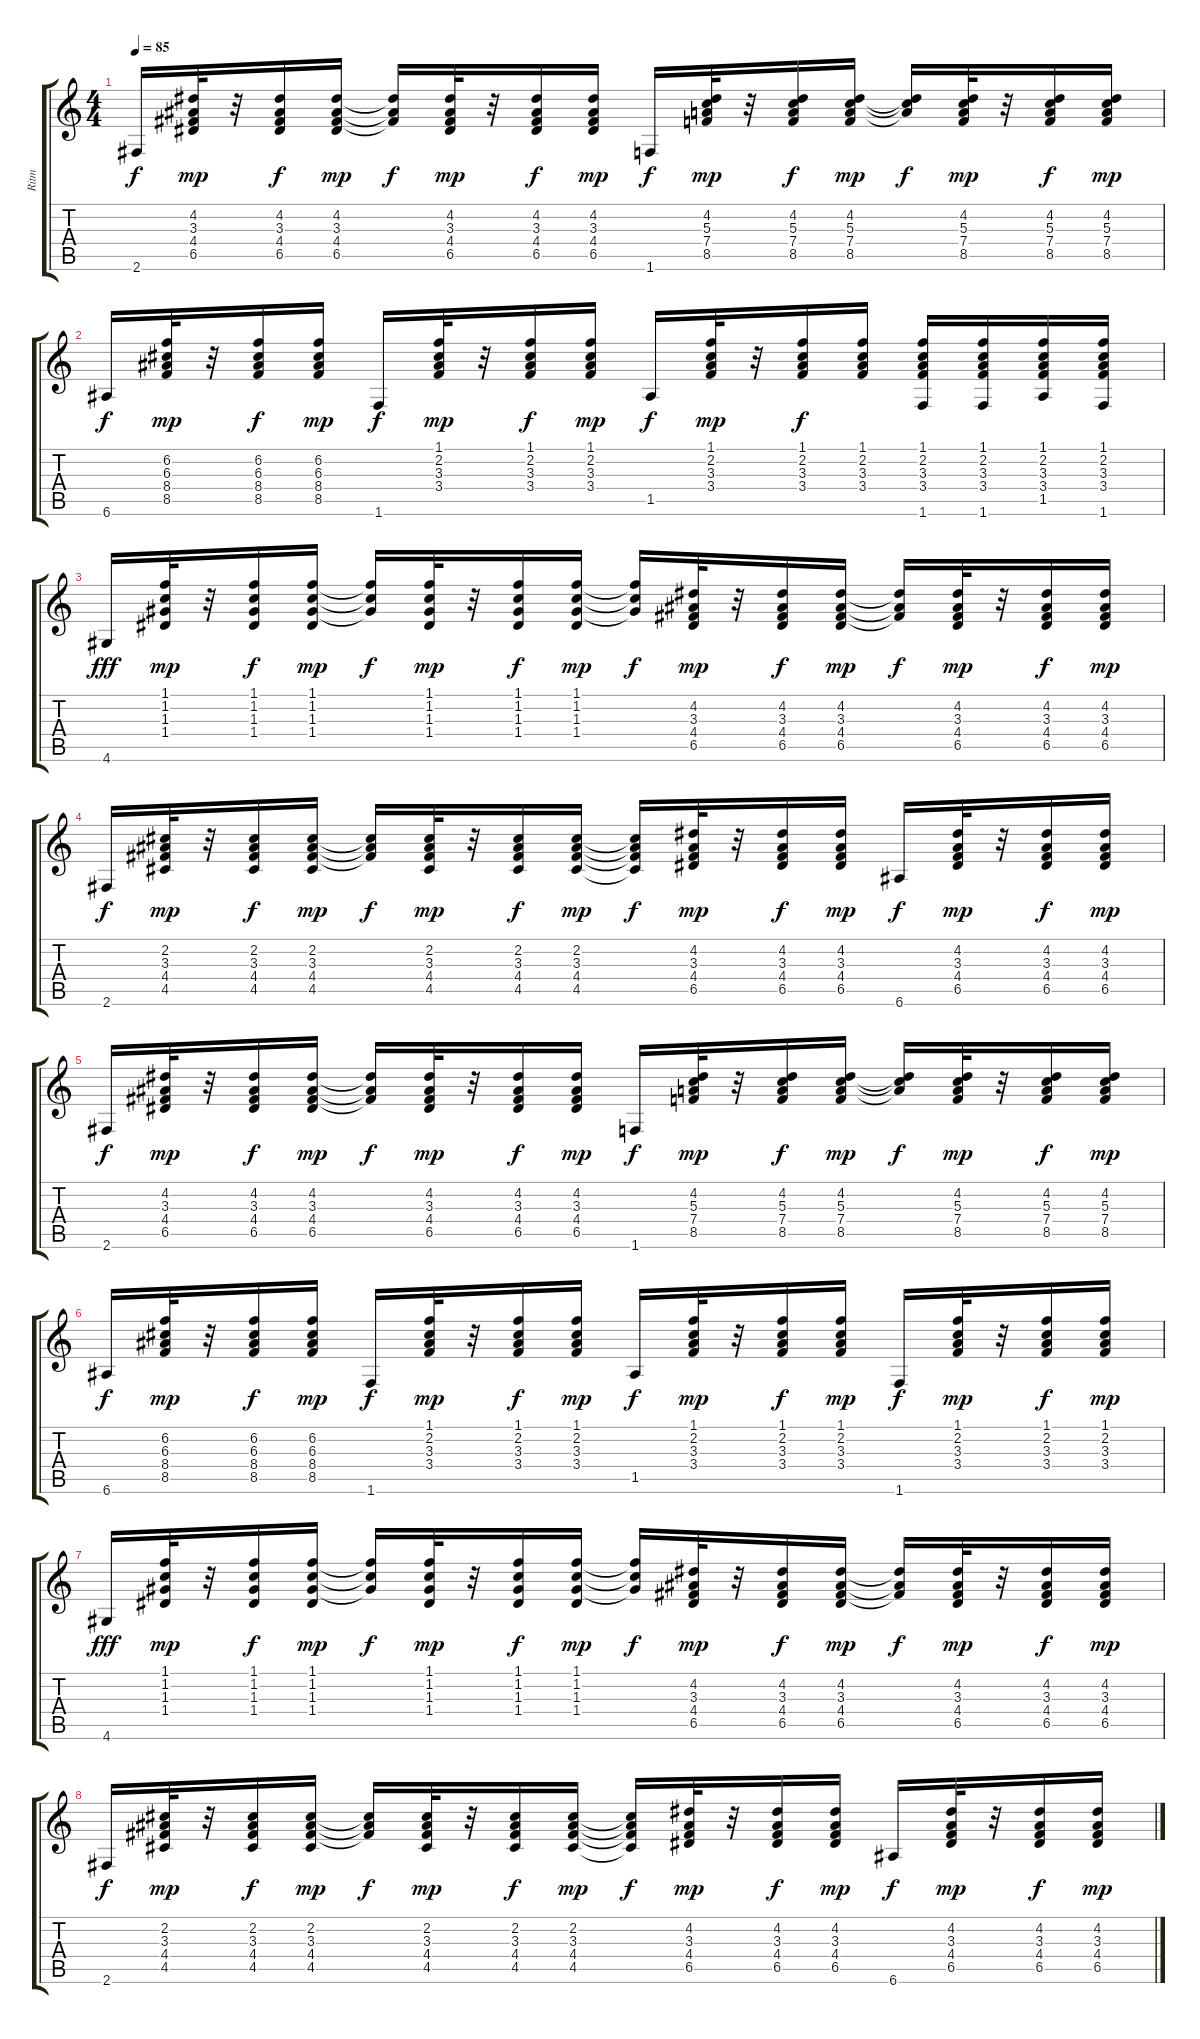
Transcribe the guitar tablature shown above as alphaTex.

\track ("Ritm" "Ritm") {instrument acousticguitarsteel}
\staff {score tabs}
\tuning (E4 B3 G3 D3 A2 E2) {hide}
\ts (4 4)
\tempo 85
\clef g2
\ks c
2.6.16{dy f} (4.2 3.3 4.4 6.5).32{dy mp} r.32 (4.2 3.3 4.4 6.5).16{dy f} (4.2 3.3 4.4 6.5).16{dy mp} (4.2{t} 3.3{t} 4.4{t}).16{dy f} (4.2 3.3 4.4 6.5).32{dy mp} r.32 (4.2 3.3 4.4 6.5).16{dy f} (4.2 3.3 4.4 6.5).16{dy mp} 1.6.16{dy f} (4.2 5.3 7.4 8.5).32{dy mp} r.32 (4.2 5.3 7.4 8.5).16{dy f} (4.2 5.3 7.4 8.5).16{dy mp} (4.2{t} 5.3{t} 7.4{t}).16{dy f} (4.2 5.3 7.4 8.5).32{dy mp} r.32 (4.2 5.3 7.4 8.5).16{dy f} (4.2 5.3 7.4 8.5).16{dy mp} |
6.6.16{dy f} (6.2 6.3 8.4 8.5).32{dy mp} r.32 (6.2 6.3 8.4 8.5).16{dy f} (6.2 6.3 8.4 8.5).16{dy mp} 1.6.16{dy f} (1.1 2.2 3.3 3.4).32{dy mp} r.32 (1.1 2.2 3.3 3.4).16{dy f} (1.1 2.2 3.3 3.4).16{dy mp} 1.5.16{dy f} (1.1 2.2 3.3 3.4).32{dy mp} r.32 (1.1 2.2 3.3 3.4).16{dy f} (1.1 2.2 3.3 3.4).16 (1.1 2.2 3.3 3.4 1.6).16 (1.1 2.2 3.3 3.4 1.6).16 (1.1 2.2 3.3 3.4 1.5).16 (1.1 2.2 3.3 3.4 1.6).16 |
4.6.16{dy fff} (1.1 1.2 1.3 1.4).32{dy mp} r.32 (1.1 1.2 1.3 1.4).16{dy f} (1.1 1.2 1.3 1.4).16{dy mp} (1.1{t} 1.2{t} 1.3{t}).16{dy f} (1.1 1.2 1.3 1.4).32{dy mp} r.32 (1.1 1.2 1.3 1.4).16{dy f} (1.1 1.2 1.3 1.4).16{dy mp} (1.1{t} 1.2{t} 1.3{t}).16{dy f} (4.2 3.3 4.4 6.5).32{dy mp} r.32 (4.2 3.3 4.4 6.5).16{dy f} (4.2 3.3 4.4 6.5).16{dy mp} (4.2{t} 3.3{t} 4.4{t}).16{dy f} (4.2 3.3 4.4 6.5).32{dy mp} r.32 (4.2 3.3 4.4 6.5).16{dy f} (4.2 3.3 4.4 6.5).16{dy mp} |
2.6.16{dy f} (2.2 3.3 4.4 4.5).32{dy mp} r.32 (2.2 3.3 4.4 4.5).16{dy f} (2.2 3.3 4.4 4.5).16{dy mp} (2.2{t} 3.3{t} 4.4{t}).16{dy f} (2.2 3.3 4.4 4.5).32{dy mp} r.32 (2.2 3.3 4.4 4.5).16{dy f} (2.2 3.3 4.4 4.5).16{dy mp} (2.2{t} 3.3{t} 4.4{t} 4.5{t}).16{dy f} (4.2 3.3 4.4 6.5).32{dy mp} r.32 (4.2 3.3 4.4 6.5).16{dy f} (4.2 3.3 4.4 6.5).16{dy mp} 6.6.16{dy f} (4.2 3.3 4.4 6.5).32{dy mp} r.32 (4.2 3.3 4.4 6.5).16{dy f} (4.2 3.3 4.4 6.5).16{dy mp} |
2.6.16{dy f} (4.2 3.3 4.4 6.5).32{dy mp} r.32 (4.2 3.3 4.4 6.5).16{dy f} (4.2 3.3 4.4 6.5).16{dy mp} (4.2{t} 3.3{t} 4.4{t}).16{dy f} (4.2 3.3 4.4 6.5).32{dy mp} r.32 (4.2 3.3 4.4 6.5).16{dy f} (4.2 3.3 4.4 6.5).16{dy mp} 1.6.16{dy f} (4.2 5.3 7.4 8.5).32{dy mp} r.32 (4.2 5.3 7.4 8.5).16{dy f} (4.2 5.3 7.4 8.5).16{dy mp} (4.2{t} 5.3{t} 7.4{t}).16{dy f} (4.2 5.3 7.4 8.5).32{dy mp} r.32 (4.2 5.3 7.4 8.5).16{dy f} (4.2 5.3 7.4 8.5).16{dy mp} |
6.6.16{dy f} (6.2 6.3 8.4 8.5).32{dy mp} r.32 (6.2 6.3 8.4 8.5).16{dy f} (6.2 6.3 8.4 8.5).16{dy mp} 1.6.16{dy f} (1.1 2.2 3.3 3.4).32{dy mp} r.32 (1.1 2.2 3.3 3.4).16{dy f} (1.1 2.2 3.3 3.4).16{dy mp} 1.5.16{dy f} (1.1 2.2 3.3 3.4).32{dy mp} r.32 (1.1 2.2 3.3 3.4).16{dy f} (1.1 2.2 3.3 3.4).16{dy mp} 1.6.16{dy f} (1.1 2.2 3.3 3.4).32{dy mp} r.32 (1.1 2.2 3.3 3.4).16{dy f} (1.1 2.2 3.3 3.4).16{dy mp} |
4.6.16{dy fff} (1.1 1.2 1.3 1.4).32{dy mp} r.32 (1.1 1.2 1.3 1.4).16{dy f} (1.1 1.2 1.3 1.4).16{dy mp} (1.1{t} 1.2{t} 1.3{t}).16{dy f} (1.1 1.2 1.3 1.4).32{dy mp} r.32 (1.1 1.2 1.3 1.4).16{dy f} (1.1 1.2 1.3 1.4).16{dy mp} (1.1{t} 1.2{t} 1.3{t}).16{dy f} (4.2 3.3 4.4 6.5).32{dy mp} r.32 (4.2 3.3 4.4 6.5).16{dy f} (4.2 3.3 4.4 6.5).16{dy mp} (4.2{t} 3.3{t} 4.4{t}).16{dy f} (4.2 3.3 4.4 6.5).32{dy mp} r.32 (4.2 3.3 4.4 6.5).16{dy f} (4.2 3.3 4.4 6.5).16{dy mp} |
2.6.16{dy f} (2.2 3.3 4.4 4.5).32{dy mp} r.32 (2.2 3.3 4.4 4.5).16{dy f} (2.2 3.3 4.4 4.5).16{dy mp} (2.2{t} 3.3{t} 4.4{t}).16{dy f} (2.2 3.3 4.4 4.5).32{dy mp} r.32 (2.2 3.3 4.4 4.5).16{dy f} (2.2 3.3 4.4 4.5).16{dy mp} (2.2{t} 3.3{t} 4.4{t} 4.5{t}).16{dy f} (4.2 3.3 4.4 6.5).32{dy mp} r.32 (4.2 3.3 4.4 6.5).16{dy f} (4.2 3.3 4.4 6.5).16{dy mp} 6.6.16{dy f} (4.2 3.3 4.4 6.5).32{dy mp} r.32 (4.2 3.3 4.4 6.5).16{dy f} (4.2 3.3 4.4 6.5).16{dy mp}
